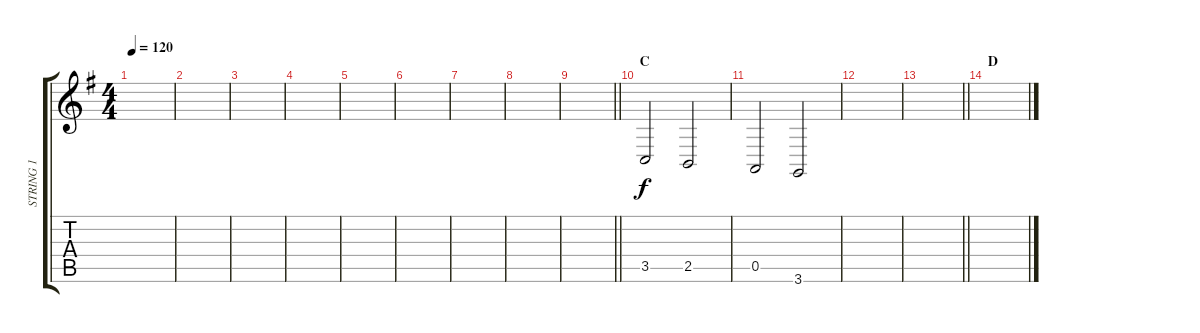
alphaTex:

\track ("STRING 1 " "STRING 1 ") {instrument stringensemble1}
\staff {score tabs}
\tuning (E4 B3 G3 D3 A2 E2) {hide}
\ts (4 4)
\tempo 120
\clef g2
\ks eminor
|
|
|
|
|
|
|
|
\barLineRight lightlight
|
\section ("" "C")
3.5.2 2.5.2 |
0.5.2 3.6.2 |
|
\barLineRight lightlight
|
\section ("" "D")
